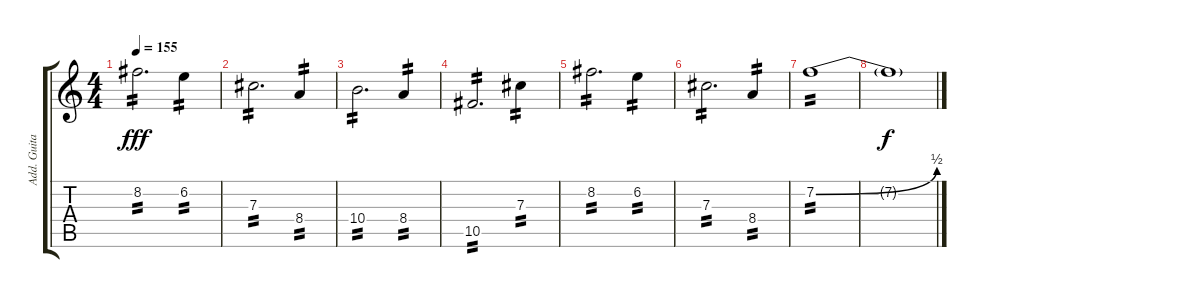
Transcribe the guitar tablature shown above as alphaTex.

\track ("Add. Guitar" "Add. Guita") {instrument acousticguitarnylon}
\staff {score tabs}
\tuning (Eb4 Bb3 Gb3 Db3 Ab2 Db2) {hide}
\ts (4 4)
\tempo 155
\clef g2
\ks c
8.2.2{d tp 2 dy fff} 6.2.4{tp 2} |
7.3.2{d tp 2} 8.4.4{tp 2} |
10.4.2{d tp 2} 8.4.4{tp 2} |
10.5.2{d tp 2} 7.3.4{tp 2} |
8.2.2{d tp 2} 6.2.4{tp 2} |
7.3.2{d tp 2} 8.4.4{tp 2} |
7.2{be (bend 0 0 60 2)}.1{tp 2} |
7.2{t}.1{dy f}
